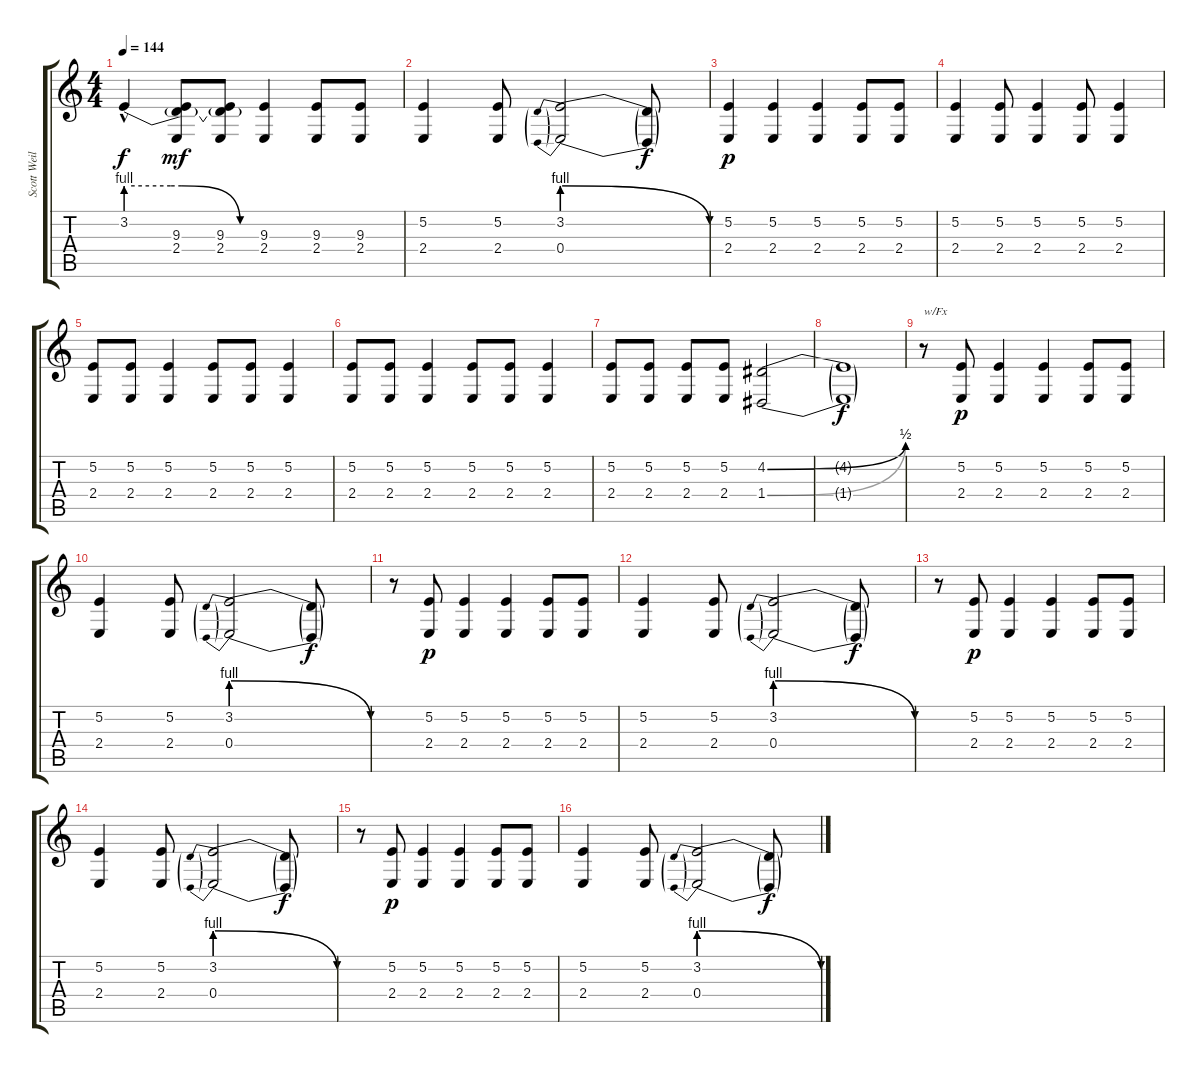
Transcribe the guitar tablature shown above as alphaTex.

\track ("Scott Weiland" "Scott Weil") {instrument bassoon}
\staff {score tabs}
\tuning (E4 B3 G3 D3 A2 E2) {hide}
\ts (4 4)
\tempo 144
\clef g2
\ks c
3.2{be (custom 0 4 20 4 25 4 51 0 60 0) hac}.4{dy f} (3.2{t} 9.3 2.4).8{dy mf} (3.2{t} 9.3 2.4).8 (9.3 2.4).4 (9.3 2.4).8 (9.3 2.4).8 |
(5.2 2.4).4 (5.2 2.4).8 (3.2{be (prebendrelease 0 4 60 0)} 0.4{be (prebendrelease 0 4 60 0)}).2 (3.2{t} 0.4{t}).8{dy f} |
(5.2 2.4).4{dy p} (5.2 2.4).4 (5.2 2.4).4 (5.2 2.4).8 (5.2 2.4).8 |
(5.2 2.4).4 (5.2 2.4).8 (5.2 2.4).4 (5.2 2.4).8 (5.2 2.4).4 |
(5.2 2.4).8 (5.2 2.4).8 (5.2 2.4).4 (5.2 2.4).8 (5.2 2.4).8 (5.2 2.4).4 |
(5.2 2.4).8 (5.2 2.4).8 (5.2 2.4).4 (5.2 2.4).8 (5.2 2.4).8 (5.2 2.4).4 |
(5.2 2.4).8 (5.2 2.4).8 (5.2 2.4).8 (5.2 2.4).8 (4.2{be (bend 0 0 60 2)} 1.4{be (bend 0 0 60 2)}).2 |
(4.2{t} 1.4{t}).1{dy f} |
r.8{txt "w/Fx" volume 12} (5.2 2.4).8{dy p} (5.2 2.4).4 (5.2 2.4).4 (5.2 2.4).8 (5.2 2.4).8 |
(5.2 2.4).4 (5.2 2.4).8 (3.2{be (prebendrelease 0 4 60 0)} 0.4{be (prebendrelease 0 4 60 0)}).2 (3.2{t} 0.4{t}).8{dy f} |
r.8 (5.2 2.4).8{dy p} (5.2 2.4).4 (5.2 2.4).4 (5.2 2.4).8 (5.2 2.4).8 |
(5.2 2.4).4 (5.2 2.4).8 (3.2{be (prebendrelease 0 4 60 0)} 0.4{be (prebendrelease 0 4 60 0)}).2 (3.2{t} 0.4{t}).8{dy f} |
r.8 (5.2 2.4).8{dy p} (5.2 2.4).4 (5.2 2.4).4 (5.2 2.4).8 (5.2 2.4).8 |
(5.2 2.4).4 (5.2 2.4).8 (3.2{be (prebendrelease 0 4 60 0)} 0.4{be (prebendrelease 0 4 60 0)}).2 (3.2{t} 0.4{t}).8{dy f} |
r.8 (5.2 2.4).8{dy p} (5.2 2.4).4 (5.2 2.4).4 (5.2 2.4).8 (5.2 2.4).8 |
(5.2 2.4).4 (5.2 2.4).8 (3.2{be (prebendrelease 0 4 60 0)} 0.4{be (prebendrelease 0 4 60 0)}).2 (3.2{t} 0.4{t}).8{dy f}
